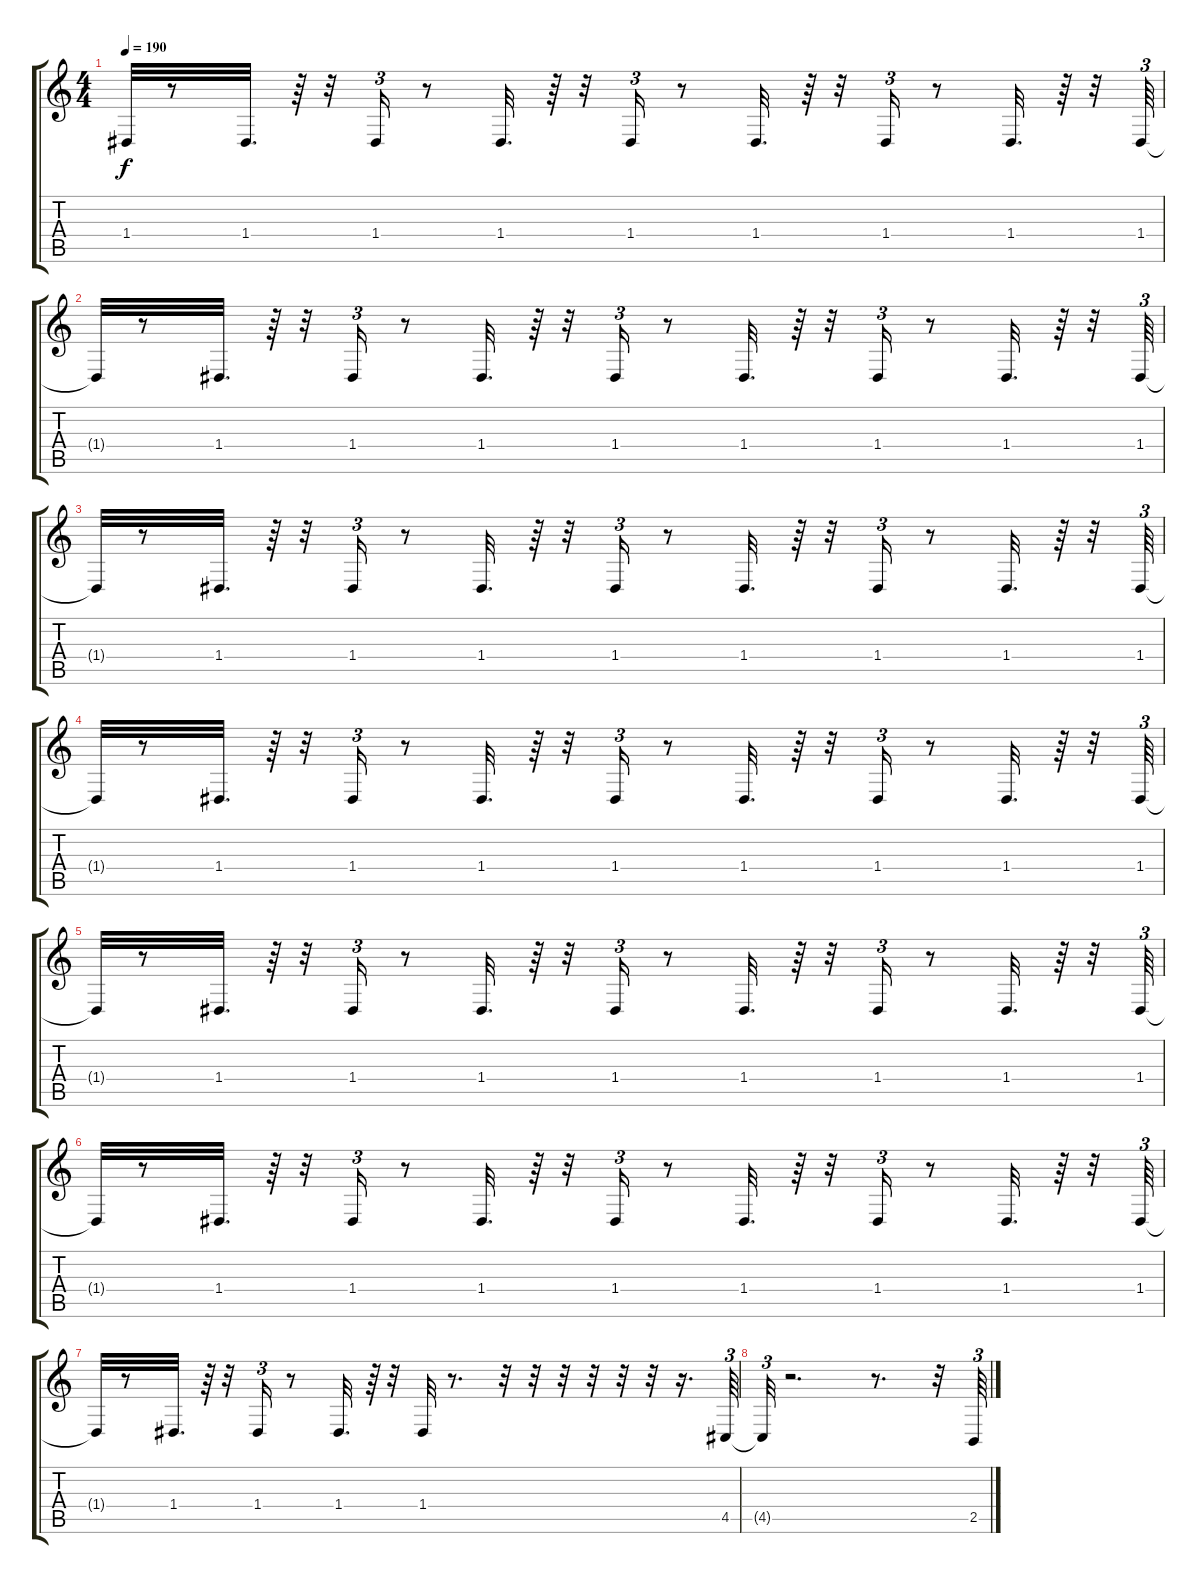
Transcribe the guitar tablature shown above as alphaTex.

\track "" {instrument acousticgrandpiano}
\staff {score tabs}
\tuning (E4 B3 G3 D3 A2 E2) {hide}
\ts (4 4)
\tempo 190
\clef g2
\ks c
1.4{t}.32{dy f} r.8 1.4.32{d} r.64 r.32 1.4.16{tu (3 2)} r.8 1.4.32{d} r.64 r.32 1.4.16{tu (3 2)} r.8 1.4.32{d} r.64 r.32 1.4.16{tu (3 2)} r.8 1.4.32{d} r.64 r.32 1.4.64{tu (3 2)} |
1.4{t}.32 r.8 1.4.32{d} r.64 r.32 1.4.16{tu (3 2)} r.8 1.4.32{d} r.64 r.32 1.4.16{tu (3 2)} r.8 1.4.32{d} r.64 r.32 1.4.16{tu (3 2)} r.8 1.4.32{d} r.64 r.32 1.4.64{tu (3 2)} |
1.4{t}.32 r.8 1.4.32{d} r.64 r.32 1.4.16{tu (3 2)} r.8 1.4.32{d} r.64 r.32 1.4.16{tu (3 2)} r.8 1.4.32{d} r.64 r.32 1.4.16{tu (3 2)} r.8 1.4.32{d} r.64 r.32 1.4.64{tu (3 2)} |
1.4{t}.32 r.8 1.4.32{d} r.64 r.32 1.4.16{tu (3 2)} r.8 1.4.32{d} r.64 r.32 1.4.16{tu (3 2)} r.8 1.4.32{d} r.64 r.32 1.4.16{tu (3 2)} r.8 1.4.32{d} r.64 r.32 1.4.64{tu (3 2)} |
1.4{t}.32 r.8 1.4.32{d} r.64 r.32 1.4.16{tu (3 2)} r.8 1.4.32{d} r.64 r.32 1.4.16{tu (3 2)} r.8 1.4.32{d} r.64 r.32 1.4.16{tu (3 2)} r.8 1.4.32{d} r.64 r.32 1.4.64{tu (3 2)} |
1.4{t}.32 r.8 1.4.32{d} r.64 r.32 1.4.16{tu (3 2)} r.8 1.4.32{d} r.64 r.32 1.4.16{tu (3 2)} r.8 1.4.32{d} r.64 r.32 1.4.16{tu (3 2)} r.8 1.4.32{d} r.64 r.32 1.4.64{tu (3 2)} |
1.4{t}.32 r.8 1.4.32{d} r.64 r.32 1.4.16{tu (3 2)} r.8 1.4.32{d} r.64 r.32 1.4.32 r.8{d} r.32 r.32 r.32 r.32 r.32 r.32 r.16{d} 4.5.64{tu (3 2)} |
4.5{t}.32{tu (3 2)} r.2{d} r.8{d} r.32 2.5.64{tu (3 2)}
